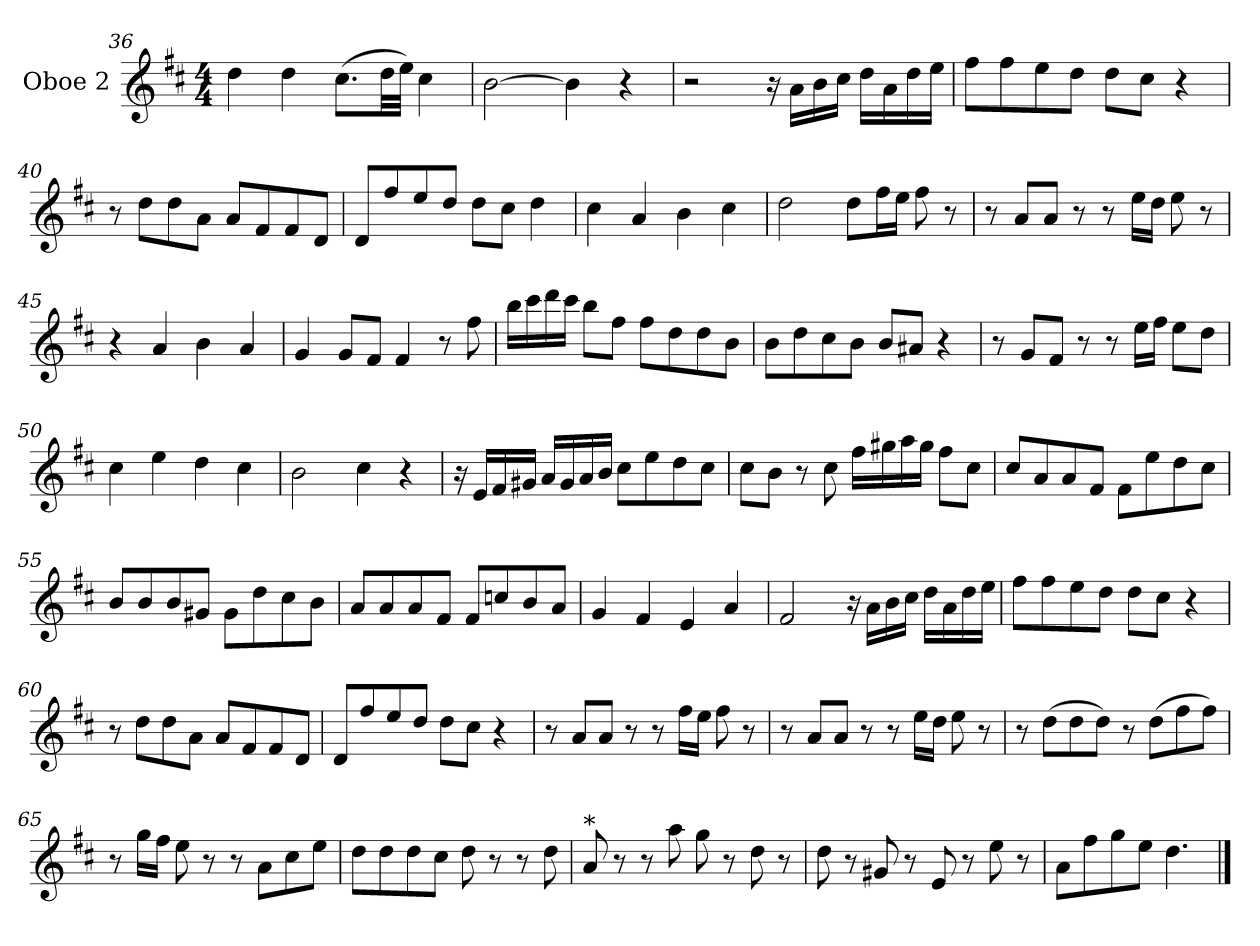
**kern
*part1
*staff1
*I"Oboe 2
*I'Ob 2
!!LO:PB:g=z
*clefG2
*k[f#c#]
*M4/4
=36
4dd\
4dd\
(8.cc#\L
32dd\LL
32ee\JJJ)
4cc#\
=37
[2b\
4b\]
4r
=38
2r
16r
16a\LL
16b\
16cc#\JJ
16dd\LL
16a\
16dd\
16ee\JJ
!!LO:LB:g=z
=39
8ff#\L
8ff#\
8ee\
8dd\J
8dd\L
8cc#\J
4r
=40
8r
8dd\L
8dd\
8a\J
8a/L
8f#/
8f#/
8d/J
=41
8d/L
8ff#/
8ee/
8dd/J
8dd\L
8cc#\J
4dd\
!!LO:LB:g=z
=42
4cc#\
4a/
4b\
4cc#\
=43
2dd\
8dd\L
16ff#\L
16ee\JJ
8ff#\
8r
=44
8r
8a/L
8a/J
8r
8r
16ee\LL
16dd\JJ
8ee\
8r
!!LO:LB:g=z
=45
4r
4a/
4b\
4a/
=46
4g/
8g/L
8f#/J
4f#/
8r
8ff#\
=47
16bb\LL
16ccc#\
16ddd\
16ccc#\JJ
8bb\L
8ff#\J
8ff#\L
8dd\
8dd\
8b\J
!!LO:LB:g=z
=48
8b\L
8dd\
8cc#\
8b\J
8b/L
8a#X/J
4r
=49
8r
8g/L
8f#/J
8r
8r
16ee\LL
16ff#\JJ
8ee\L
8dd\J
=50
4cc#\
4ee\
4dd\
4cc#\
!!LO:LB:g=z
=51
2b\
4cc#\
4r
=52
16r
16e/LL
16f#/
16g#X/JJ
16a/LL
16g#/
16a/
16b/JJ
8cc#\L
8ee\
8dd\
8cc#\J
=53
8cc#\L
8b\J
8r
8cc#\
16ff#\LL
16gg#X\
16aa\
16gg#\JJ
8ff#\L
8cc#\J
!!LO:LB:g=z
=54
8cc#/L
8a/
8a/
8f#/J
8f#\L
8ee\
8dd\
8cc#\J
=55
8b/L
8b/
8b/
8g#X/J
8g#\L
8dd\
8cc#\
8b\J
=56
8a/L
8a/
8a/
8f#/J
8f#/L
8ccn/
8b/
8a/J
!!LO:LB:g=z
=57
4g/
4f#/
4e/
4a/
=58
2f#/
16r
16a\LL
16b\
16cc#\JJ
16dd\LL
16a\
16dd\
16ee\JJ
=59
8ff#\L
8ff#\
8ee\
8dd\J
8dd\L
8cc#\J
4r
!!LO:LB:g=z
=60
8r
8dd\L
8dd\
8a\J
8a/L
8f#/
8f#/
8d/J
=61
8d/L
8ff#/
8ee/
8dd/J
8dd\L
8cc#\J
4r
=62
8r
8a/L
8a/J
8r
8r
16ff#\LL
16ee\JJ
8ff#\
8r
!!LO:LB:g=z
=63
8r
8a/L
8a/J
8r
8r
16ee\LL
16dd\JJ
8ee\
8r
!!LO:LB:g=z
=64
8r
(8dd\L
8dd\
8dd\J)
8r
(8dd\L
8ff#\
8ff#\J)
=65
8r
16gg\LL
16ff#\JJ
8ee\
8r
8r
8a\L
8cc#\
8ee\J
=66
8dd\L
8dd\
8dd\
8cc#\J
8dd\
8r
8r
8dd\
!!LO:LB:g=z
=67
!LO:TX:a:t=*
8a/
8r
8r
8aa\
8gg\
8r
8dd\
8r
=68
8dd\
8r
8g#X/
8r
8e/
8r
8ee\
8r
=69
8a\L
8ff#\
8gg\
8ee\J
4.dd>\
==
*-
